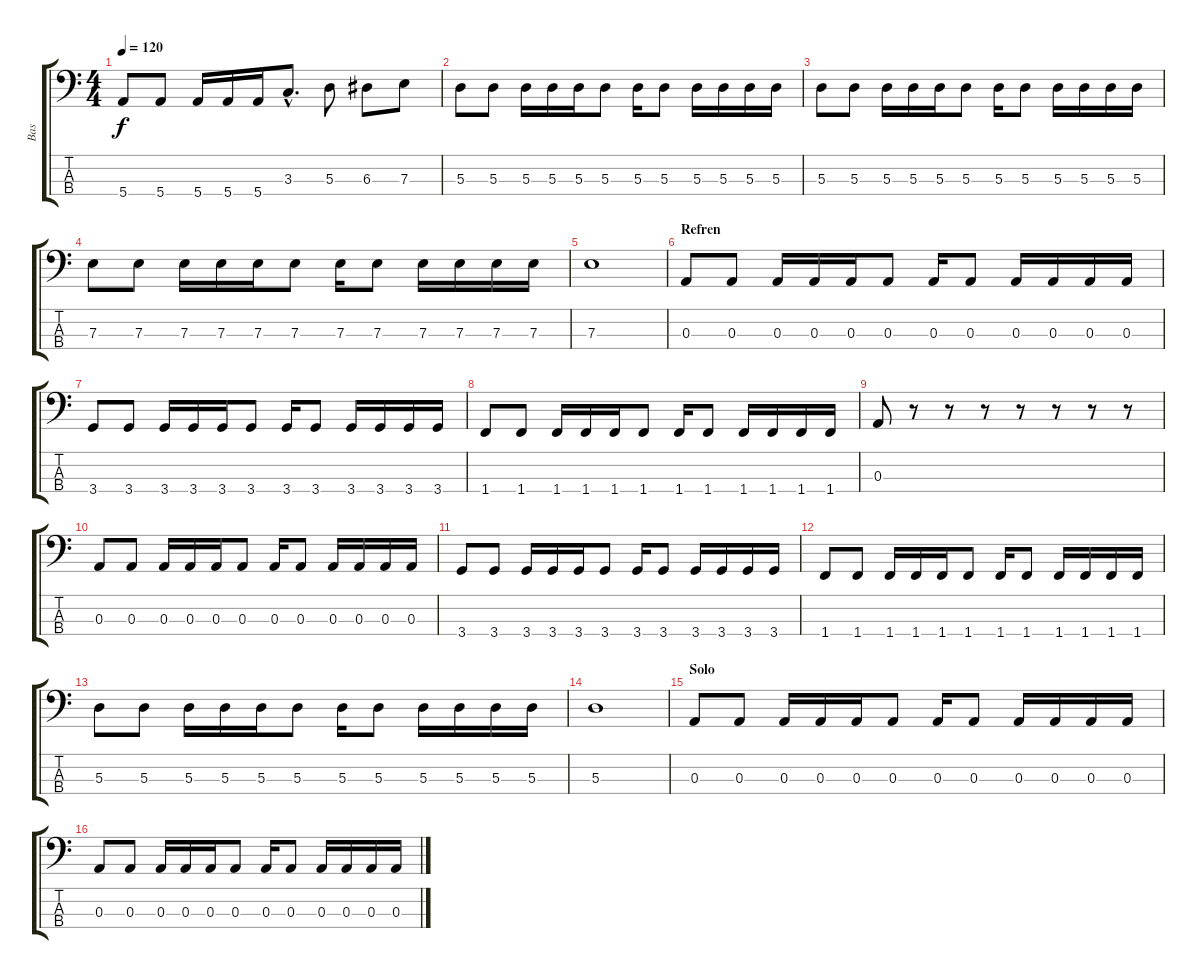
\track ("Bas" "Bas") {instrument electricbassfinger}
\staff {score tabs}
\tuning (G2 D2 A1 E1) {hide}
\ts (4 4)
\tempo 120
\clef f4
\ks c
5.4{t}.8{dy f} 5.4.8 5.4.16 5.4.16 5.4.16 3.3{hac}.8{d} 5.3.8 6.3.8 7.3.8 |
5.3.8 5.3.8 5.3.16 5.3.16 5.3.16 5.3.8 5.3.16 5.3.8 5.3.16 5.3.16 5.3.16 5.3.16 |
5.3.8 5.3.8 5.3.16 5.3.16 5.3.16 5.3.8 5.3.16 5.3.8 5.3.16 5.3.16 5.3.16 5.3.16 |
7.3.8 7.3.8 7.3.16 7.3.16 7.3.16 7.3.8 7.3.16 7.3.8 7.3.16 7.3.16 7.3.16 7.3.16 |
7.3.1 |
\section ("" "Refren")
0.3.8 0.3.8 0.3.16 0.3.16 0.3.16 0.3.8 0.3.16 0.3.8 0.3.16 0.3.16 0.3.16 0.3.16 |
3.4.8 3.4.8 3.4.16 3.4.16 3.4.16 3.4.8 3.4.16 3.4.8 3.4.16 3.4.16 3.4.16 3.4.16 |
1.4.8 1.4.8 1.4.16 1.4.16 1.4.16 1.4.8 1.4.16 1.4.8 1.4.16 1.4.16 1.4.16 1.4.16 |
0.3.8 r.8 r.8 r.8 r.8 r.8 r.8 r.8 |
0.3.8 0.3.8 0.3.16 0.3.16 0.3.16 0.3.8 0.3.16 0.3.8 0.3.16 0.3.16 0.3.16 0.3.16 |
3.4.8 3.4.8 3.4.16 3.4.16 3.4.16 3.4.8 3.4.16 3.4.8 3.4.16 3.4.16 3.4.16 3.4.16 |
1.4.8 1.4.8 1.4.16 1.4.16 1.4.16 1.4.8 1.4.16 1.4.8 1.4.16 1.4.16 1.4.16 1.4.16 |
5.3.8 5.3.8 5.3.16 5.3.16 5.3.16 5.3.8 5.3.16 5.3.8 5.3.16 5.3.16 5.3.16 5.3.16 |
5.3.1 |
\section ("" "Solo")
0.3.8 0.3.8 0.3.16 0.3.16 0.3.16 0.3.8 0.3.16 0.3.8 0.3.16 0.3.16 0.3.16 0.3.16 |
0.3.8 0.3.8 0.3.16 0.3.16 0.3.16 0.3.8 0.3.16 0.3.8 0.3.16 0.3.16 0.3.16 0.3.16
